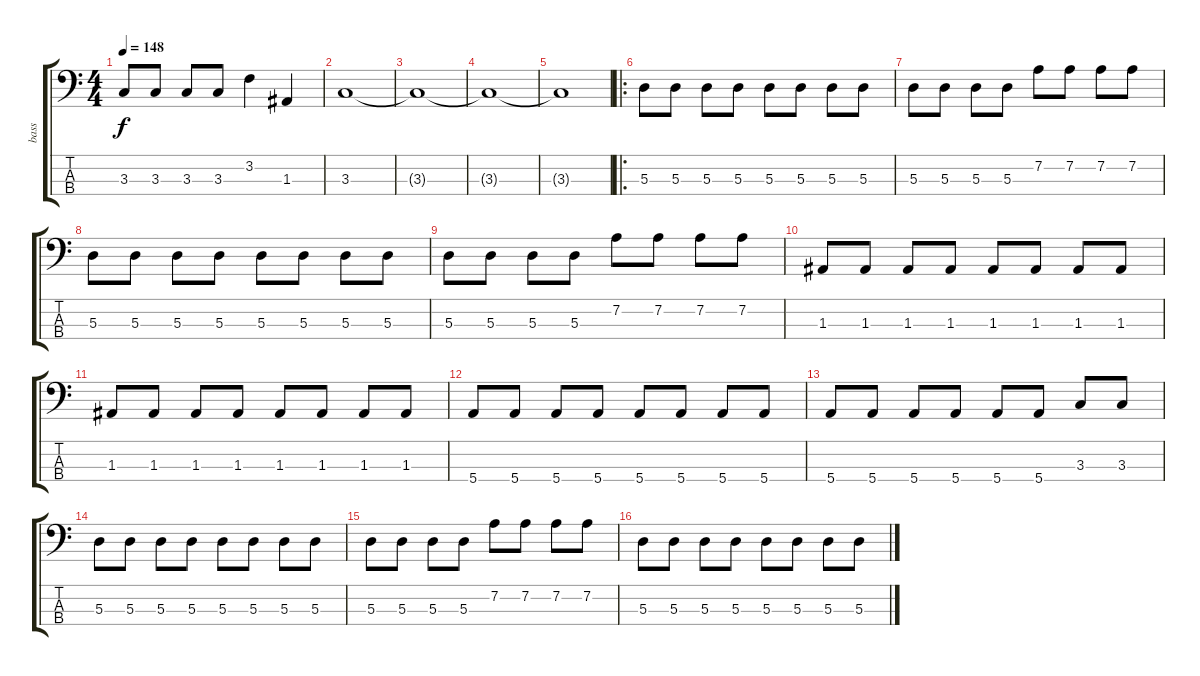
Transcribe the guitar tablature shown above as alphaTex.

\track ("bass" "bass") {instrument electricbassfinger}
\staff {score tabs}
\tuning (G2 D2 A1 E1) {hide}
\ts (4 4)
\tempo 148
\clef f4
\ks c
3.3.8{dy f} 3.3.8 3.3.8 3.3.8 3.2.4 1.3.4 |
3.3.1 |
3.3{t}.1 |
3.3{t}.1 |
3.3{t}.1 |
\ro
5.3.8 5.3.8 5.3.8 5.3.8 5.3.8 5.3.8 5.3.8 5.3.8 |
5.3.8 5.3.8 5.3.8 5.3.8 7.2.8 7.2.8 7.2.8 7.2.8 |
5.3.8 5.3.8 5.3.8 5.3.8 5.3.8 5.3.8 5.3.8 5.3.8 |
5.3.8 5.3.8 5.3.8 5.3.8 7.2.8 7.2.8 7.2.8 7.2.8 |
1.3.8 1.3.8 1.3.8 1.3.8 1.3.8 1.3.8 1.3.8 1.3.8 |
1.3.8 1.3.8 1.3.8 1.3.8 1.3.8 1.3.8 1.3.8 1.3.8 |
5.4.8 5.4.8 5.4.8 5.4.8 5.4.8 5.4.8 5.4.8 5.4.8 |
5.4.8 5.4.8 5.4.8 5.4.8 5.4.8 5.4.8 3.3.8 3.3.8 |
5.3.8 5.3.8 5.3.8 5.3.8 5.3.8 5.3.8 5.3.8 5.3.8 |
5.3.8 5.3.8 5.3.8 5.3.8 7.2.8 7.2.8 7.2.8 7.2.8 |
5.3.8 5.3.8 5.3.8 5.3.8 5.3.8 5.3.8 5.3.8 5.3.8
